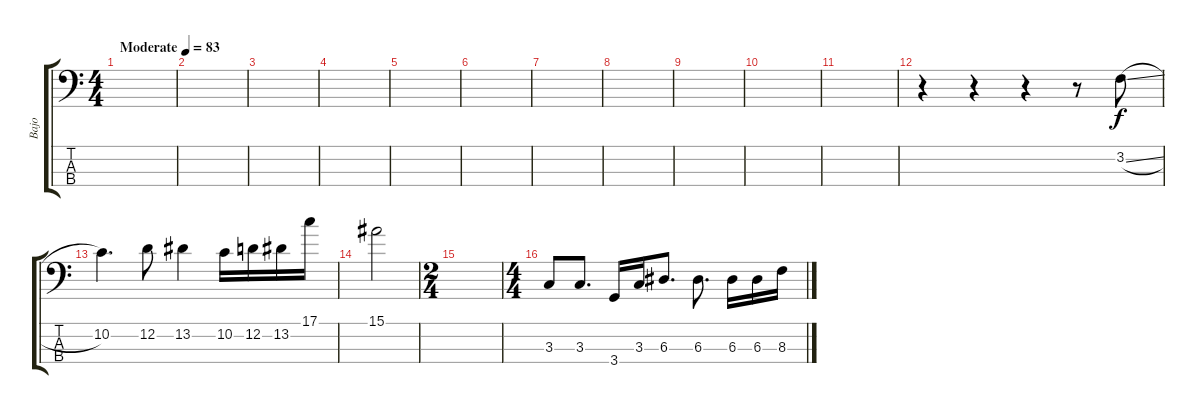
\track ("Bajo" "Bajo") {instrument electricbassfinger}
\staff {score tabs}
\tuning (G2 D2 A1 E1) {hide}
\ts (4 4)
\tempo (83 "Moderate")
\tempo 82
\tempo (83 "Moderate")
\clef f4
\ks c
|
|
|
|
|
|
|
|
|
|
|
r.4 r.4 r.4 r.8 3.2{sl}.8 |
10.2.4{d} 12.2.8 13.2.4 10.2.16 12.2.16 13.2.16 17.1.16 |
15.1.2 |
\ts (2 4)
|
\ts (4 4)
3.3.8 3.3.8{d} 3.4.16 3.3.16 6.3.8{d} 6.3.8{d} 6.3.16 6.3.16 8.3.16
